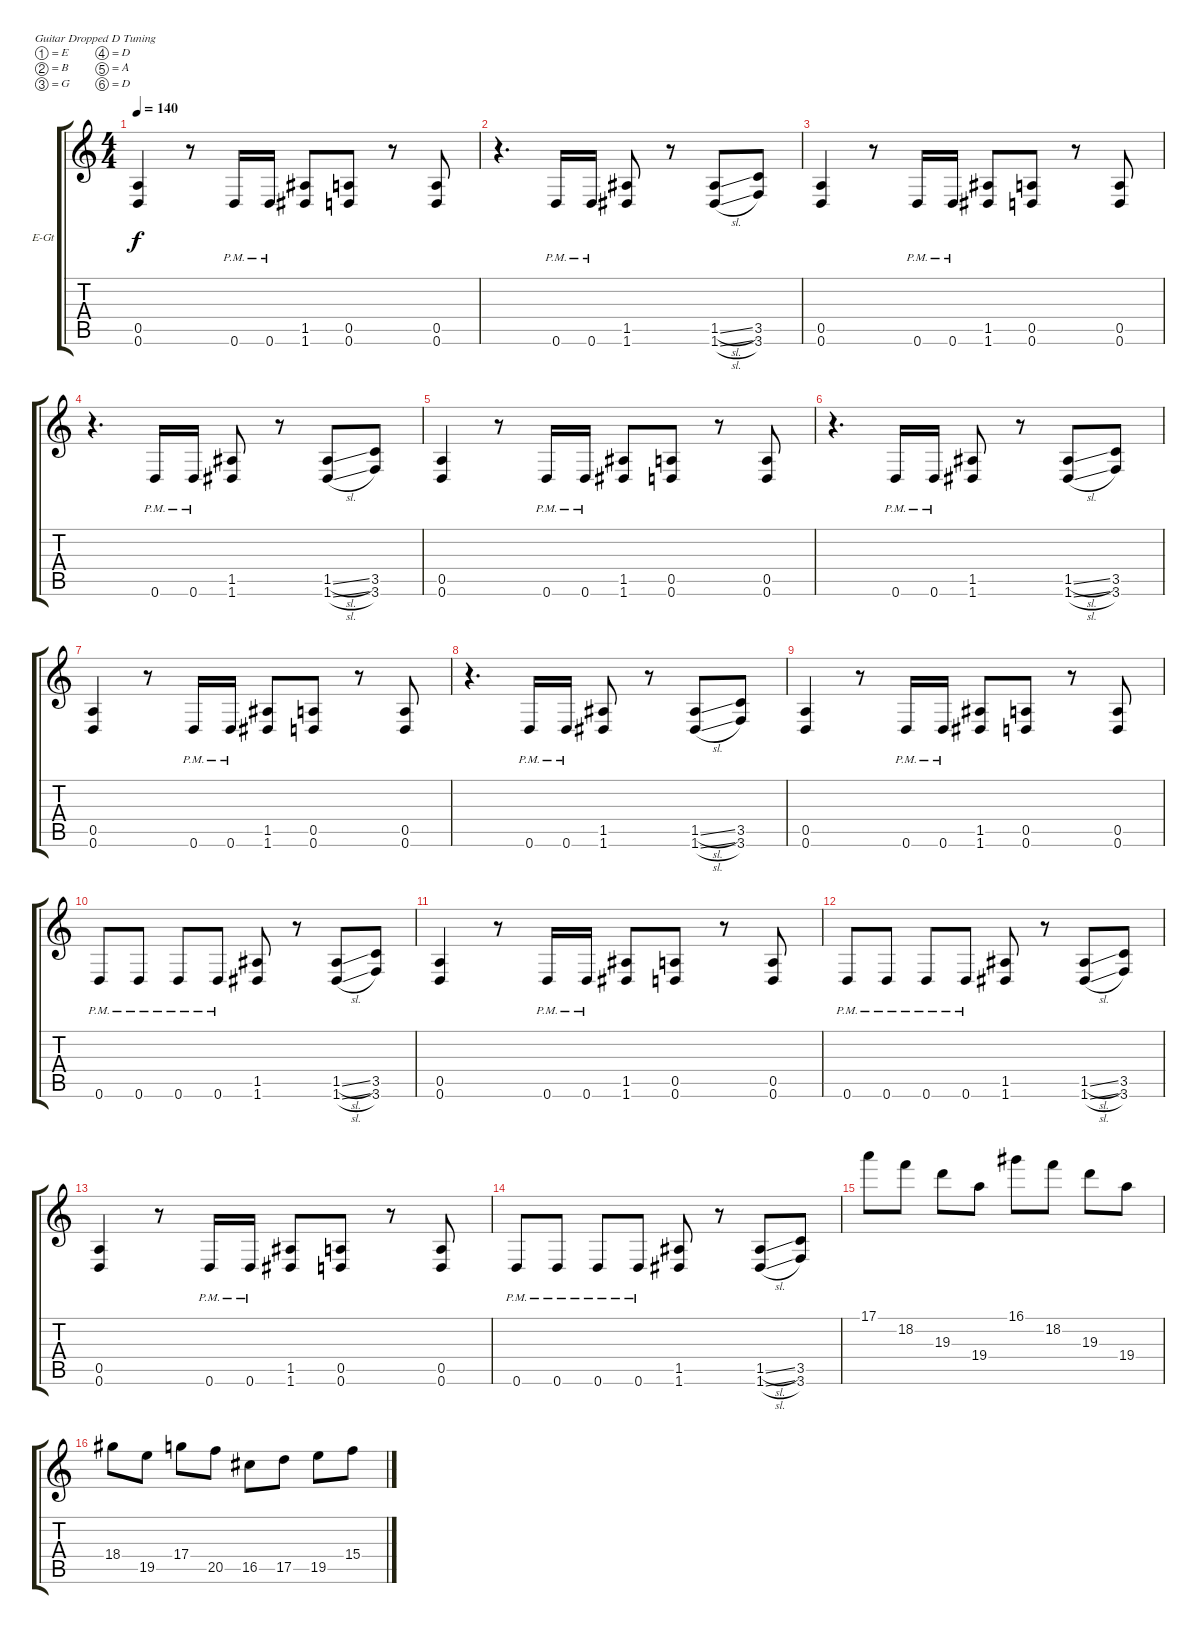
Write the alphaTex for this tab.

\bracketExtendMode groupsimilarinstruments
\firstSystemTrackNameOrientation horizontal
\otherSystemsTrackNameOrientation horizontal
\track ("Lead Guitar" "E-Gt") {instrument distortionguitar}
\staff {score tabs}
\tuning (E4 B3 G3 D3 A2 D2)
\ts (4 4)
\beaming (8 2 2 2 2)
\tempo 140
\clef g2
\ks c
(0.5 0.6).4{dy f} r.8 0.6{pm}.16 0.6{pm}.16 (1.5 1.6).8 (0.5 0.6).8 r.8 (0.5 0.6).8 |
r.4{d} 0.6{pm}.16 0.6{pm}.16 (1.5 1.6).8 r.8 (1.5{sl} 1.6{sl}).8 (3.5 3.6).8 |
(0.5 0.6).4 r.8 0.6{pm}.16 0.6{pm}.16 (1.5 1.6).8 (0.5 0.6).8 r.8 (0.5 0.6).8 |
r.4{d} 0.6{pm}.16 0.6{pm}.16 (1.5 1.6).8 r.8 (1.5{sl} 1.6{sl}).8 (3.5 3.6).8 |
(0.5 0.6).4 r.8 0.6{pm}.16 0.6{pm}.16 (1.5 1.6).8 (0.5 0.6).8 r.8 (0.5 0.6).8 |
r.4{d} 0.6{pm}.16 0.6{pm}.16 (1.5 1.6).8 r.8 (1.5{sl} 1.6{sl}).8 (3.5 3.6).8 |
(0.5 0.6).4 r.8 0.6{pm}.16 0.6{pm}.16 (1.5 1.6).8 (0.5 0.6).8 r.8 (0.5 0.6).8 |
r.4{d} 0.6{pm}.16 0.6{pm}.16 (1.5 1.6).8 r.8 (1.5{sl} 1.6{sl}).8 (3.5 3.6).8 |
(0.5 0.6).4 r.8 0.6{pm}.16 0.6{pm}.16 (1.5 1.6).8 (0.5 0.6).8 r.8 (0.5 0.6).8 |
0.6{pm}.8 0.6{pm}.8 0.6{pm}.8 0.6{pm}.8 (1.5 1.6).8 r.8 (1.5{sl} 1.6{sl}).8 (3.5 3.6).8 |
(0.5 0.6).4 r.8 0.6{pm}.16 0.6{pm}.16 (1.5 1.6).8 (0.5 0.6).8 r.8 (0.5 0.6).8 |
0.6{pm}.8 0.6{pm}.8 0.6{pm}.8 0.6{pm}.8 (1.5 1.6).8 r.8 (1.5{sl} 1.6{sl}).8 (3.5 3.6).8 |
(0.5 0.6).4 r.8 0.6{pm}.16 0.6{pm}.16 (1.5 1.6).8 (0.5 0.6).8 r.8 (0.5 0.6).8 |
0.6{pm}.8 0.6{pm}.8 0.6{pm}.8 0.6{pm}.8 (1.5 1.6).8 r.8 (1.5{sl} 1.6{sl}).8 (3.5 3.6).8 |
17.1.8 18.2.8 19.3.8 19.4.8 16.1.8 18.2.8 19.3.8 19.4.8 |
18.4.8 19.5.8 17.4.8 20.5.8 16.5.8 17.5.8 19.5.8 15.4.8
